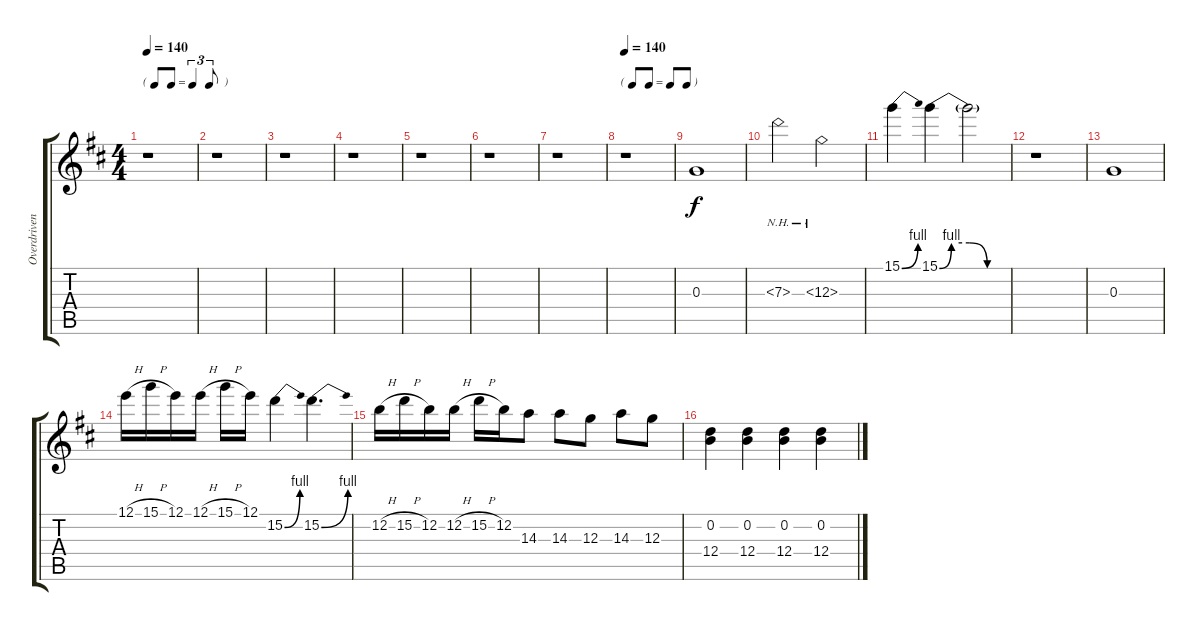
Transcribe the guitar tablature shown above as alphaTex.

\track ("Overdriven" "Overdriven") {instrument overdrivenguitar}
\staff {score tabs}
\tuning (E4 B3 G3 D3 A2 E2) {hide}
\ts (4 4)
\tf triplet8th
\tempo 140
\clef g2
\ks d
r.1{dy f} |
r.1 |
r.1 |
r.1 |
r.1 |
r.1 |
r.1 |
\tf none
\tempo 140
r.1 |
0.3.1 |
7.3{nh}.2 12.3{nh}.2 |
15.1{be (bend 0 0 60 4)}.4 15.1{be (custom 0 0 10 4 25 4 40 0 60 0)}.4 15.1{t}.2 |
r.1 |
0.3.1 |
12.1{h}.16 15.1{h}.16 12.1.16 12.1{h}.16 15.1{h}.16 12.1.16 15.2{be (bend 0 0 60 4)}.4 15.2{be (bend 0 0 60 4)}.4{d} |
12.2{h}.16 15.2{h}.16 12.2.16 12.2{h}.16 15.2{h}.16 12.2.16 14.3.8 14.3.8 12.3.8 14.3.8 12.3.8 |
(0.2 12.4).4 (0.2 12.4).4 (0.2 12.4).4 (0.2 12.4).4
